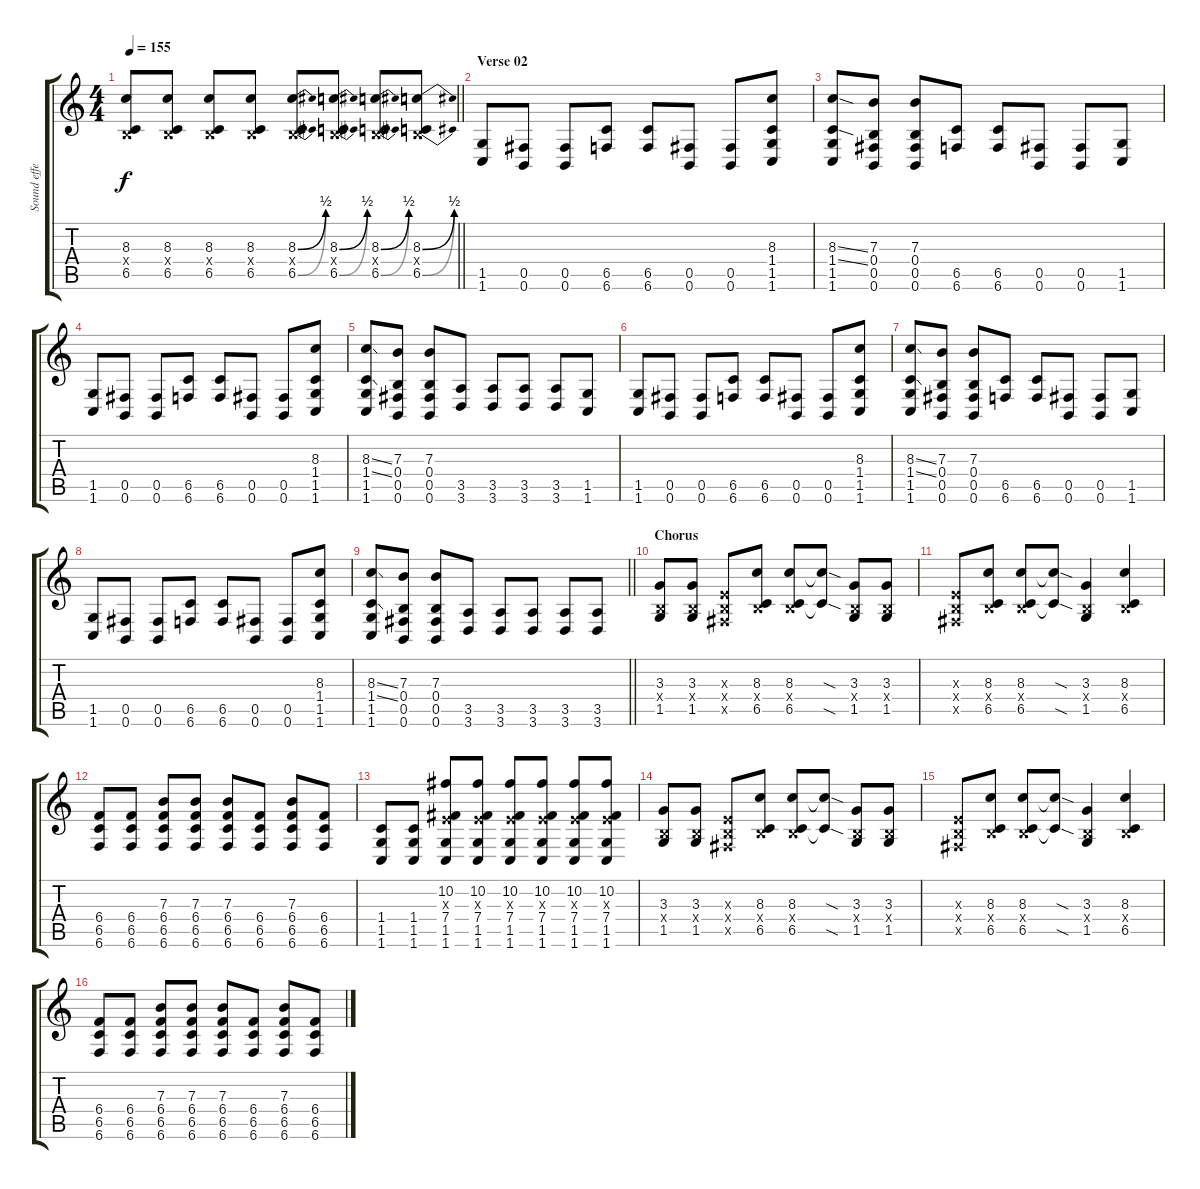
\track ("Sound effect" "Sound effe") {instrument distortionguitar}
\staff {score tabs}
\tuning (Db4 Ab3 E3 B2 Gb2 B1) {hide}
\ts (4 4)
\tempo 155
\clef g2
\barLineRight lightlight
\ks c
(8.3 0.4{x} 6.5).8{dy f} (8.3 0.4{x} 6.5).8 (8.3 0.4{x} 6.5).8 (8.3 0.4{x} 6.5).8 (8.3{be (bend 0 0 60 2)} 0.4{x} 6.5{be (bend 0 0 60 2)}).8 (8.3{be (bend 0 0 60 2)} 0.4{x} 6.5{be (bend 0 0 60 2)}).8 (8.3{be (bend 0 0 60 2)} 0.4{x} 6.5{be (bend 0 0 60 2)}).8 (8.3{be (bend 0 0 60 2)} 0.4{x} 6.5{be (bend 0 0 60 2)}).8 |
\section ("" "Verse 02")
(1.5 1.6).8 (0.5 0.6).8 (0.5 0.6).8 (6.5 6.6).8 (6.5 6.6).8 (0.5 0.6).8 (0.5 0.6).8 (8.3 1.4 1.5 1.6).8 |
(8.3{ss} 1.4{ss} 1.5 1.6).8 (7.3 0.4 0.5 0.6).8 (7.3 0.4 0.5 0.6).8 (6.5 6.6).8 (6.5 6.6).8 (0.5 0.6).8 (0.5 0.6).8 (1.5 1.6).8 |
(1.5 1.6).8 (0.5 0.6).8 (0.5 0.6).8 (6.5 6.6).8 (6.5 6.6).8 (0.5 0.6).8 (0.5 0.6).8 (8.3 1.4 1.5 1.6).8 |
(8.3{ss} 1.4{ss} 1.5 1.6).8 (7.3 0.4 0.5 0.6).8 (7.3 0.4 0.5 0.6).8 (3.5 3.6).8 (3.5 3.6).8 (3.5 3.6).8 (3.5 3.6).8 (1.5 1.6).8 |
(1.5 1.6).8 (0.5 0.6).8 (0.5 0.6).8 (6.5 6.6).8 (6.5 6.6).8 (0.5 0.6).8 (0.5 0.6).8 (8.3 1.4 1.5 1.6).8 |
(8.3{ss} 1.4{ss} 1.5 1.6).8 (7.3 0.4 0.5 0.6).8 (7.3 0.4 0.5 0.6).8 (6.5 6.6).8 (6.5 6.6).8 (0.5 0.6).8 (0.5 0.6).8 (1.5 1.6).8 |
(1.5 1.6).8 (0.5 0.6).8 (0.5 0.6).8 (6.5 6.6).8 (6.5 6.6).8 (0.5 0.6).8 (0.5 0.6).8 (8.3 1.4 1.5 1.6).8 |
\barLineRight lightlight
(8.3{ss} 1.4{ss} 1.5 1.6).8 (7.3 0.4 0.5 0.6).8 (7.3 0.4 0.5 0.6).8 (3.5 3.6).8 (3.5 3.6).8 (3.5 3.6).8 (3.5 3.6).8 (3.5 3.6).8 |
\section ("" "Chorus")
(3.3 0.4{x} 1.5).8 (3.3 0.4{x} 1.5).8 (0.3{x} 0.4{x} 0.5{x}).8 (8.3 0.4{x} 6.5).8 (8.3 0.4{x} 6.5).8 (8.3{sod t} 6.5{sod t}).8 (3.3 0.4{x} 1.5).8 (3.3 0.4{x} 1.5).8 |
(0.3{x} 0.4{x} 0.5{x}).8 (8.3 0.4{x} 6.5).8 (8.3 0.4{x} 6.5).8 (8.3{sod t} 6.5{sod t}).8 (3.3 0.4{x} 1.5).4 (8.3 0.4{x} 6.5).4 |
(6.4 6.5 6.6).8 (6.4 6.5 6.6).8 (7.3 6.4 6.5 6.6).8 (7.3 6.4 6.5 6.6).8 (7.3 6.4 6.5 6.6).8 (6.4 6.5 6.6).8 (7.3 6.4 6.5 6.6).8 (6.4 6.5 6.6).8 |
(1.4 1.5 1.6).8 (1.4 1.5 1.6).8 (10.2 0.3{x} 7.4 1.5 1.6).8 (10.2 0.3{x} 7.4 1.5 1.6).8 (10.2 0.3{x} 7.4 1.5 1.6).8 (10.2 0.3{x} 7.4 1.5 1.6).8 (10.2 0.3{x} 7.4 1.5 1.6).8 (10.2 0.3{x} 7.4 1.5 1.6).8 |
(3.3 0.4{x} 1.5).8 (3.3 0.4{x} 1.5).8 (0.3{x} 0.4{x} 0.5{x}).8 (8.3 0.4{x} 6.5).8 (8.3 0.4{x} 6.5).8 (8.3{sod t} 6.5{sod t}).8 (3.3 0.4{x} 1.5).8 (3.3 0.4{x} 1.5).8 |
(0.3{x} 0.4{x} 0.5{x}).8 (8.3 0.4{x} 6.5).8 (8.3 0.4{x} 6.5).8 (8.3{sod t} 6.5{sod t}).8 (3.3 0.4{x} 1.5).4 (8.3 0.4{x} 6.5).4 |
(6.4 6.5 6.6).8 (6.4 6.5 6.6).8 (7.3 6.4 6.5 6.6).8 (7.3 6.4 6.5 6.6).8 (7.3 6.4 6.5 6.6).8 (6.4 6.5 6.6).8 (7.3 6.4 6.5 6.6).8 (6.4 6.5 6.6).8
